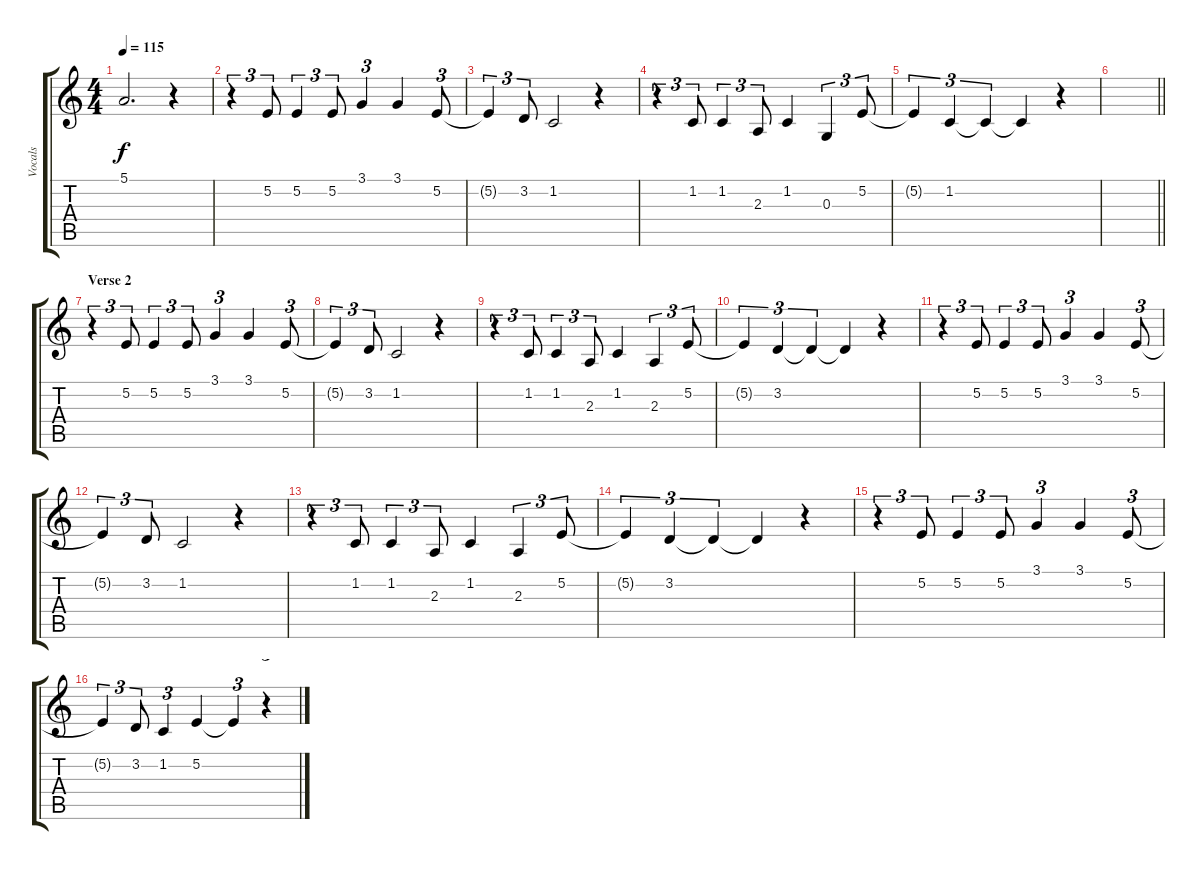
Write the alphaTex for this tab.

\track ("Vocals" "Vocals") {instrument altosax}
\staff {score tabs}
\tuning (E4 B3 G3 D3 A2 E2) {hide}
\ts (4 4)
\tempo 115
\clef g2
\ks c
5.1{t}.2{d dy f} r.4 |
r.4{tu (3 2)} 5.2.8{tu (3 2)} 5.2.4{tu (3 2)} 5.2.8{tu (3 2)} 3.1.4{tu (3 2)} 3.1.4 5.2.8{tu (3 2)} |
5.2{t}.4{tu (3 2)} 3.2.8{tu (3 2)} 1.2.2 r.4 |
r.4{tu (3 2)} 1.2.8{tu (3 2)} 1.2.4{tu (3 2)} 2.3.8{tu (3 2)} 1.2.4 0.3.4{tu (3 2)} 5.2.8{tu (3 2)} |
5.2{t}.4{tu (3 2)} 1.2.4{tu (3 2)} 1.2{t}.4{tu (3 2)} 1.2{t}.4 r.4 |
\barLineRight lightlight
|
\section ("" "Verse 2")
r.4{tu (3 2)} 5.2.8{tu (3 2)} 5.2.4{tu (3 2)} 5.2.8{tu (3 2)} 3.1.4{tu (3 2)} 3.1.4 5.2.8{tu (3 2)} |
5.2{t}.4{tu (3 2)} 3.2.8{tu (3 2)} 1.2.2 r.4 |
r.4{tu (3 2)} 1.2.8{tu (3 2)} 1.2.4{tu (3 2)} 2.3.8{tu (3 2)} 1.2.4 2.3.4{tu (3 2)} 5.2.8{tu (3 2)} |
5.2{t}.4{tu (3 2)} 3.2.4{tu (3 2)} 3.2{t}.4{tu (3 2)} 3.2{t}.4 r.4 |
r.4{tu (3 2)} 5.2.8{tu (3 2)} 5.2.4{tu (3 2)} 5.2.8{tu (3 2)} 3.1.4{tu (3 2)} 3.1.4 5.2.8{tu (3 2)} |
5.2{t}.4{tu (3 2)} 3.2.8{tu (3 2)} 1.2.2 r.4 |
r.4{tu (3 2)} 1.2.8{tu (3 2)} 1.2.4{tu (3 2)} 2.3.8{tu (3 2)} 1.2.4 2.3.4{tu (3 2)} 5.2.8{tu (3 2)} |
5.2{t}.4{tu (3 2)} 3.2.4{tu (3 2)} 3.2{t}.4{tu (3 2)} 3.2{t}.4 r.4 |
r.4{tu (3 2)} 5.2.8{tu (3 2)} 5.2.4{tu (3 2)} 5.2.8{tu (3 2)} 3.1.4{tu (3 2)} 3.1.4 5.2.8{tu (3 2)} |
5.2{t}.4{tu (3 2)} 3.2.8{tu (3 2)} 1.2.4{tu (3 2)} 5.2.4 5.2{t}.4{tu (3 2)} r.4{tu (3 2)}
